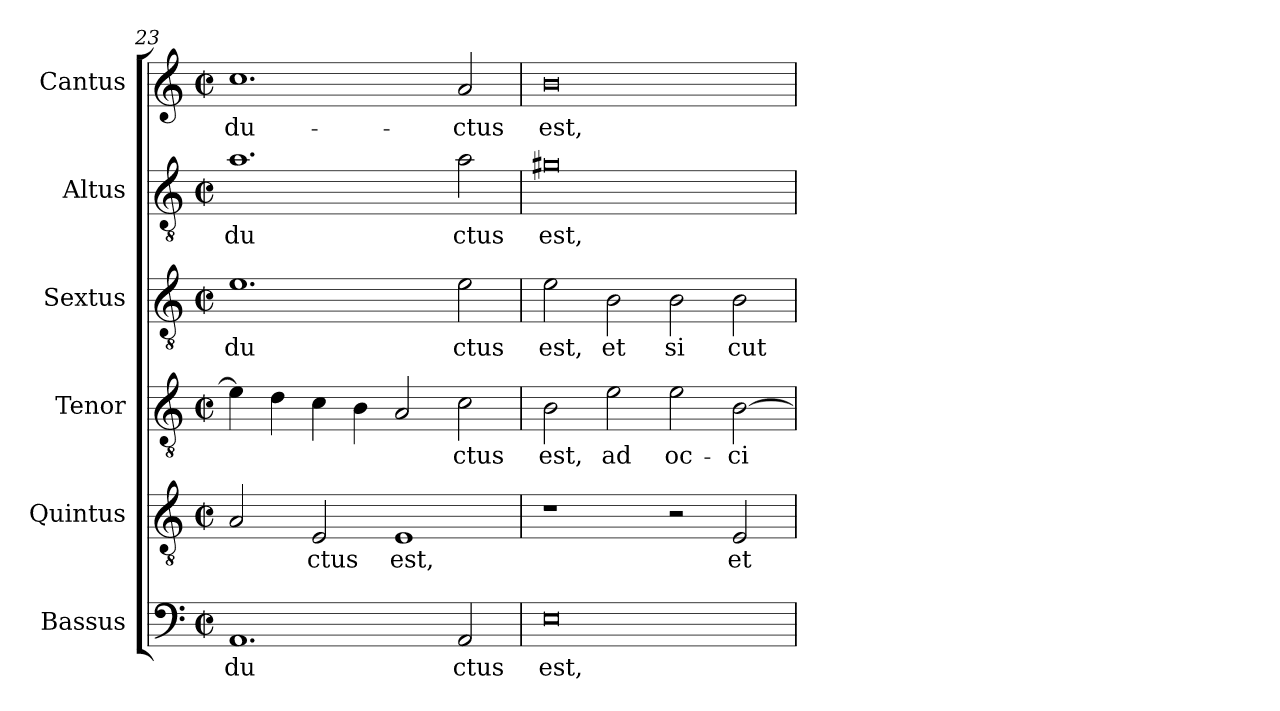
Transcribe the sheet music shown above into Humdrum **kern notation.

**kern	**text	**kern	**text	**kern	**text	**kern	**text	**kern	**text	**kern	**text
*part6	*part6	*part5	*part5	*part4	*part4	*part3	*part3	*part2	*part2	*part1	*part1
*staff6	*staff6	*staff5	*staff5	*staff4	*staff4	*staff3	*staff3	*staff2	*staff2	*staff1	*staff1
*I"Bassus	*	*I"Quintus	*	*I"Tenor	*	*I"Sextus	*	*I"Altus	*	*I"Cantus	*
*clefF4	*	*clefGv2	*	*clefGv2	*	*clefGv2	*	*clefGv2	*	*clefG2	*
*M2/2	*	*M2/2	*	*M2/2	*	*M2/2	*	*M2/2	*	*M2/2	*
*met(c|)	*	*met(c|)	*	*met(c|)	*	*met(c|)	*	*met(c|)	*	*met(c|)	*
=23	=23	=23	=23	=23	=23	=23	=23	=23	=23	=23	=23
!	!LO:LY:b:cj	!	!	!	!	!	!LO:LY:b:cj	!	!LO:LY:b:cj	!	!LO:LY:b:cj
1.AA	du	2A/	.	4e\]	.	1.e	du	1.a	du	1.cc	du-
.	.	.	.	4d\	.	.	.	.	.	.	.
!	!	!	!LO:LY:b:cj	!	!	!	!	!	!	!	!
.	.	2E/	ctus	4c\	.	.	.	.	.	.	.
.	.	.	.	4B\	.	.	.	.	.	.	.
!	!	!	!LO:LY:b:cj	!	!	!	!	!	!	!	!
.	.	1E	est,	2A/	.	.	.	.	.	.	.
!	!LO:LY:b:cj	!	!	!	!LO:LY:b:cj	!	!LO:LY:b:cj	!	!LO:LY:b:cj	!	!LO:LY:b:cj
2AA/	ctus	.	.	2c\	-ctus	2e\	ctus	2a\	ctus	2a/	-ctus
=24	=24	=24	=24	=24	=24	=24	=24	=24	=24	=24	=24
!	!LO:LY:b:cj	!	!	!	!LO:LY:b:cj	!	!LO:LY:b:cj	!	!LO:LY:b:cj	!	!LO:LY:b:cj
0E	est,	1r	.	2B\	est,	2e\	est,	0g#X	est,	0b	est,
!	!	!	!	!	!LO:LY:b:cj	!	!LO:LY:b:cj	!	!	!	!
.	.	.	.	2e\	ad	2B\	et	.	.	.	.
!	!	!	!	!	!LO:LY:b:cj	!	!LO:LY:b:cj	!	!	!	!
.	.	2r	.	2e\	oc-	2B\	si	.	.	.	.
!	!	!	!LO:LY:b:cj	!	!LO:LY:b:cj	!	!LO:LY:b:cj	!	!	!	!
.	.	2E/	et	[>2B\	-ci-	2B\	cut	.	.	.	.
=	=	=	=	=	=	=	=	=	=	=	=
*-	*-	*-	*-	*-	*-	*-	*-	*-	*-	*-	*-
